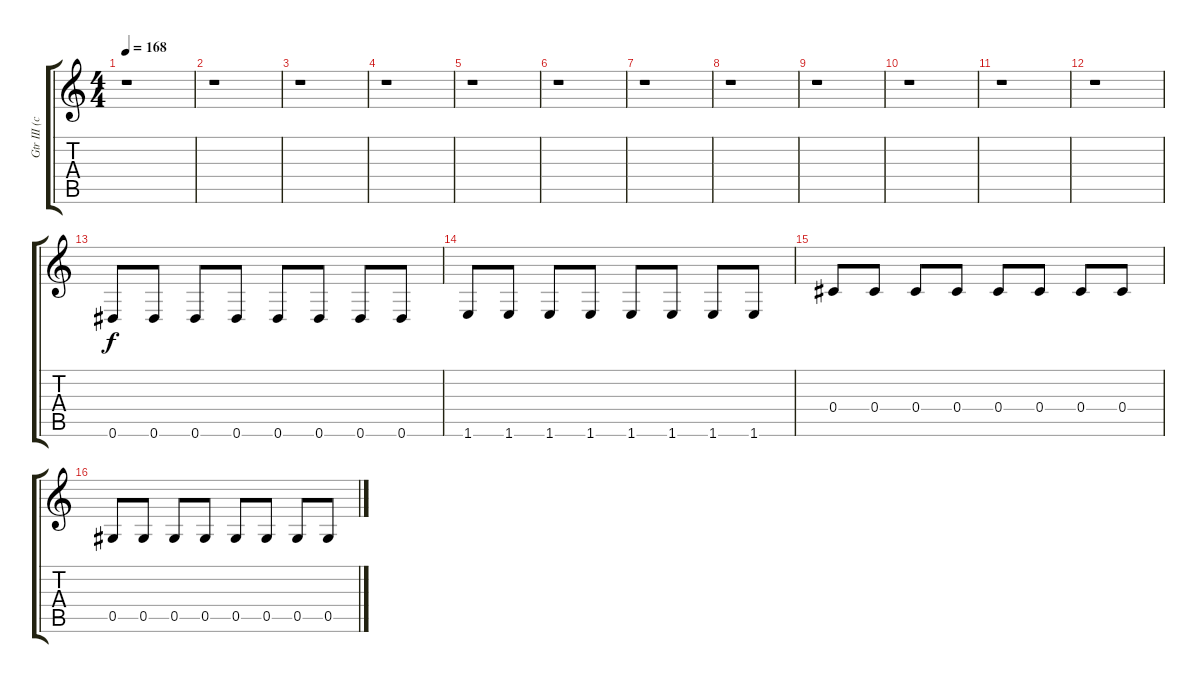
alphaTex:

\track ("Gtr III (cln)" "Gtr III (c") {instrument electricguitarclean}
\staff {score tabs}
\tuning (Eb4 Bb3 Gb3 Db3 Ab2 Eb2) {hide}
\ts (4 4)
\tempo 168
\clef g2
\ks c
r.1{dy f} |
r.1 |
r.1 |
r.1 |
r.1 |
r.1 |
r.1 |
r.1 |
r.1 |
r.1 |
r.1 |
r.1 |
0.6.8 0.6.8 0.6.8 0.6.8 0.6.8 0.6.8 0.6.8 0.6.8 |
1.6.8 1.6.8 1.6.8 1.6.8 1.6.8 1.6.8 1.6.8 1.6.8 |
0.4.8 0.4.8 0.4.8 0.4.8 0.4.8 0.4.8 0.4.8 0.4.8 |
0.5.8 0.5.8 0.5.8 0.5.8 0.5.8 0.5.8 0.5.8 0.5.8
